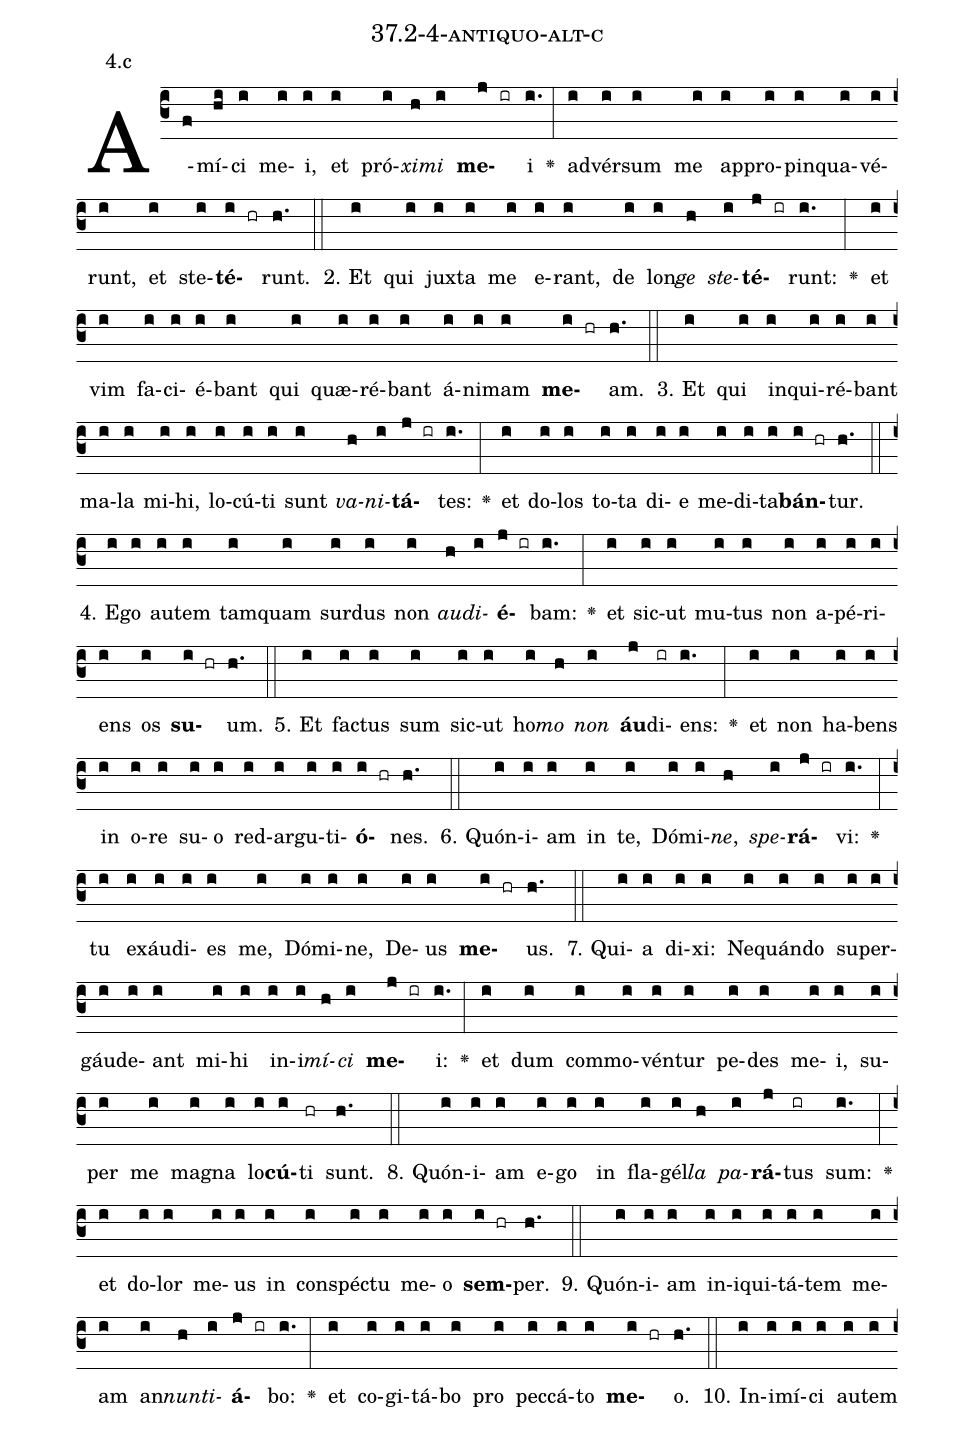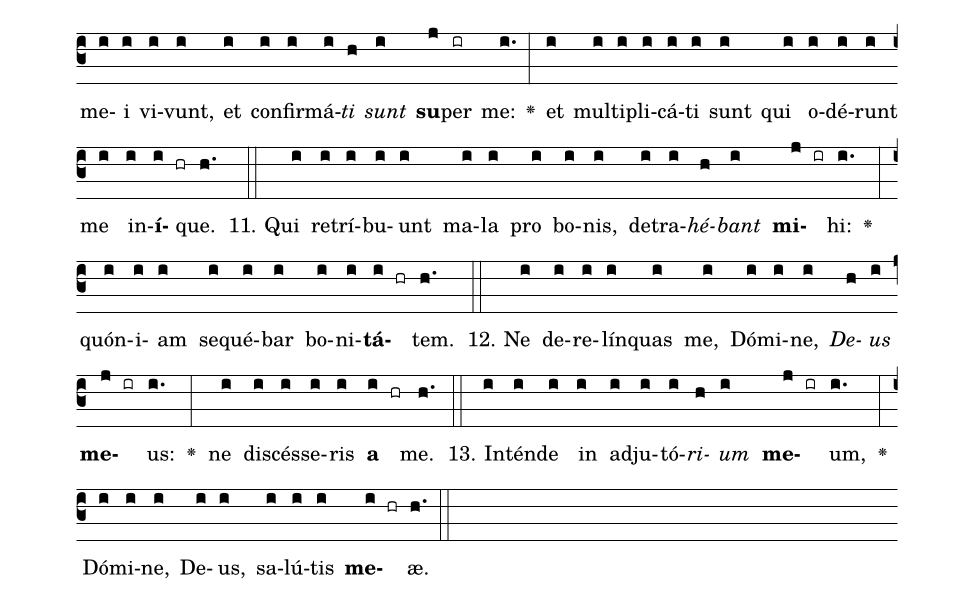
name: 37.2-4-antiquo-alt-c;
annotation: 4.c;
%%
(c3)A(f)mí(hi)ci(i) me(i)i,(i) et(i) pró(i)<i>xi</i>(h)<i>mi</i>(i) <b>me</b>(j ir)i(i.) <v>\greheightstar</v>(:) ad(i)vér(i)sum(i) me(i) ap(i)pro(i)pin(i)qua(i)vé(i)runt,(i) et(i) ste(i)<b>té</b>(i hr)runt.(h.) (::)
2. Et(i) qui(i) jux(i)ta(i) me(i) e(i)rant,(i) de(i) lon(i)<i>ge</i>(h) <i>ste</i>(i)<b>té</b>(j ir)runt:(i.) <v>\greheightstar</v>(:) et(i) vim(i) fa(i)ci(i)é(i)bant(i) qui(i) quæ(i)ré(i)bant(i) á(i)ni(i)mam(i) <b>me</b>(i hr)am.(h.) (::)
3. Et(i) qui(i) in(i)qui(i)ré(i)bant(i) ma(i)la(i) mi(i)hi,(i) lo(i)cú(i)ti(i) sunt(i) <i>va</i>(h)<i>ni</i>(i)<b>tá</b>(j ir)tes:(i.) <v>\greheightstar</v>(:) et(i) do(i)los(i) to(i)ta(i) di(i)e(i) me(i)di(i)ta(i)<b>bán</b>(i hr)tur.(h.) (::)
4. E(i)go(i) au(i)tem(i) tam(i)quam(i) sur(i)dus(i) non(i) <i>au</i>(h)<i>di</i>(i)<b>é</b>(j ir)bam:(i.) <v>\greheightstar</v>(:) et(i) sic(i)ut(i) mu(i)tus(i) non(i) a(i)pé(i)ri(i)ens(i) os(i) <b>su</b>(i hr)um.(h.) (::)
5. Et(i) fac(i)tus(i) sum(i) sic(i)ut(i) ho(i)<i>mo</i>(h) <i>non</i>(i) <b>áu</b>(j)di(ir)ens:(i.) <v>\greheightstar</v>(:) et(i) non(i) ha(i)bens(i) in(i) o(i)re(i) su(i)o(i) red(i)ar(i)gu(i)ti(i)<b>ó</b>(i hr)nes.(h.) (::)
6. Quón(i)i(i)am(i) in(i) te,(i) Dó(i)mi(i)<i>ne</i>,(h) <i>spe</i>(i)<b>rá</b>(j ir)vi:(i.) <v>\greheightstar</v>(:) tu(i) ex(i)áu(i)di(i)es(i) me,(i) Dó(i)mi(i)ne,(i) De(i)us(i) <b>me</b>(i hr)us.(h.) (::)
7. Qui(i)a(i) di(i)xi:(i) Ne(i)quán(i)do(i) su(i)per(i)gáu(i)de(i)ant(i) mi(i)hi(i) in(i)i(i)<i>mí</i>(h)<i>ci</i>(i) <b>me</b>(j ir)i:(i.) <v>\greheightstar</v>(:) et(i) dum(i) com(i)mo(i)vén(i)tur(i) pe(i)des(i) me(i)i,(i) su(i)per(i) me(i) ma(i)gna(i) lo(i)<b>cú</b>(i)ti(hr) sunt.(h.) (::)
8. Quón(i)i(i)am(i) e(i)go(i) in(i) fla(i)gél(i)<i>la</i>(h) <i>pa</i>(i)<b>rá</b>(j)tus(ir) sum:(i.) <v>\greheightstar</v>(:) et(i) do(i)lor(i) me(i)us(i) in(i) con(i)spéc(i)tu(i) me(i)o(i) <b>sem</b>(i hr)per.(h.) (::)
9. Quón(i)i(i)am(i) in(i)i(i)qui(i)tá(i)tem(i) me(i)am(i) an(i)<i>nun</i>(h)<i>ti</i>(i)<b>á</b>(j ir)bo:(i.) <v>\greheightstar</v>(:) et(i) co(i)gi(i)tá(i)bo(i) pro(i) pec(i)cá(i)to(i) <b>me</b>(i hr)o.(h.) (::)
10. In(i)i(i)mí(i)ci(i) au(i)tem(i) me(i)i(i) vi(i)vunt,(i) et(i) con(i)fir(i)má(i)<i>ti</i>(h) <i>sunt</i>(i) <b>su</b>(j)per(ir) me:(i.) <v>\greheightstar</v>(:) et(i) mul(i)ti(i)pli(i)cá(i)ti(i) sunt(i) qui(i) o(i)dé(i)runt(i) me(i) in(i)<b>í</b>(i hr)que.(h.) (::)
11. Qui(i) re(i)trí(i)bu(i)unt(i) ma(i)la(i) pro(i) bo(i)nis,(i) de(i)tra(i)<i>hé</i>(h)<i>bant</i>(i) <b>mi</b>(j ir)hi:(i.) <v>\greheightstar</v>(:) quón(i)i(i)am(i) se(i)qué(i)bar(i) bo(i)ni(i)<b>tá</b>(i hr)tem.(h.) (::)
12. Ne(i) de(i)re(i)lín(i)quas(i) me,(i) Dó(i)mi(i)ne,(i) <i>De</i>(h)<i>us</i>(i) <b>me</b>(j ir)us:(i.) <v>\greheightstar</v>(:) ne(i) di(i)scés(i)se(i)ris(i) <b>a</b>(i hr) me.(h.) (::)
13. In(i)tén(i)de(i) in(i) ad(i)ju(i)tó(i)<i>ri</i>(h)<i>um</i>(i) <b>me</b>(j ir)um,(i.) <v>\greheightstar</v>(:) Dó(i)mi(i)ne,(i) De(i)us,(i) sa(i)lú(i)tis(i) <b>me</b>(i hr)æ.(h.) (::)
